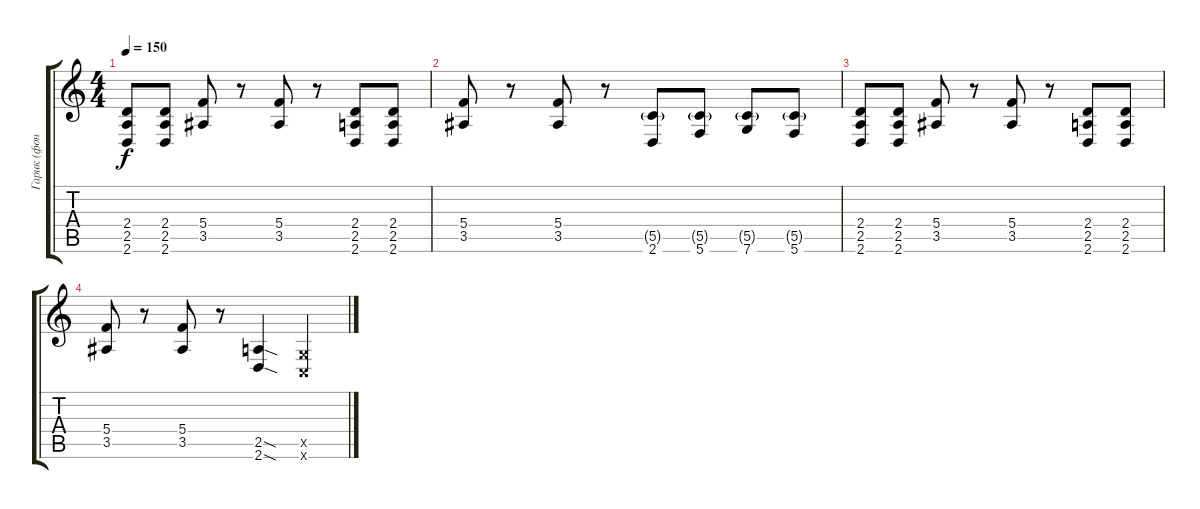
\track ("Гарик (фон)" "Гарик (фон") {solo instrument electricguitarjazz}
\staff {score tabs}
\tuning (D4 A3 F3 C3 G2 C2) {hide}
\ts (4 4)
\tempo 150
\clef g2
\ks c
(2.4 2.5 2.6).8{dy f} (2.4 2.5 2.6).8 (5.4 3.5).8 r.8 (5.4 3.5).8 r.8 (2.4 2.5 2.6).8 (2.4 2.5 2.6).8 |
(5.4 3.5).8 r.8 (5.4 3.5).8 r.8 (5.5{g} 2.6).8 (5.5{g} 5.6).8 (5.5{g} 7.6).8 (5.5{g} 5.6).8 |
(2.4 2.5 2.6).8 (2.4 2.5 2.6).8 (5.4 3.5).8 r.8 (5.4 3.5).8 r.8 (2.4 2.5 2.6).8 (2.4 2.5 2.6).8 |
(5.4 3.5).8 r.8 (5.4 3.5).8 r.8 (2.5{sod} 2.6{sod}).4 (0.5{x} 0.6{x}).4
